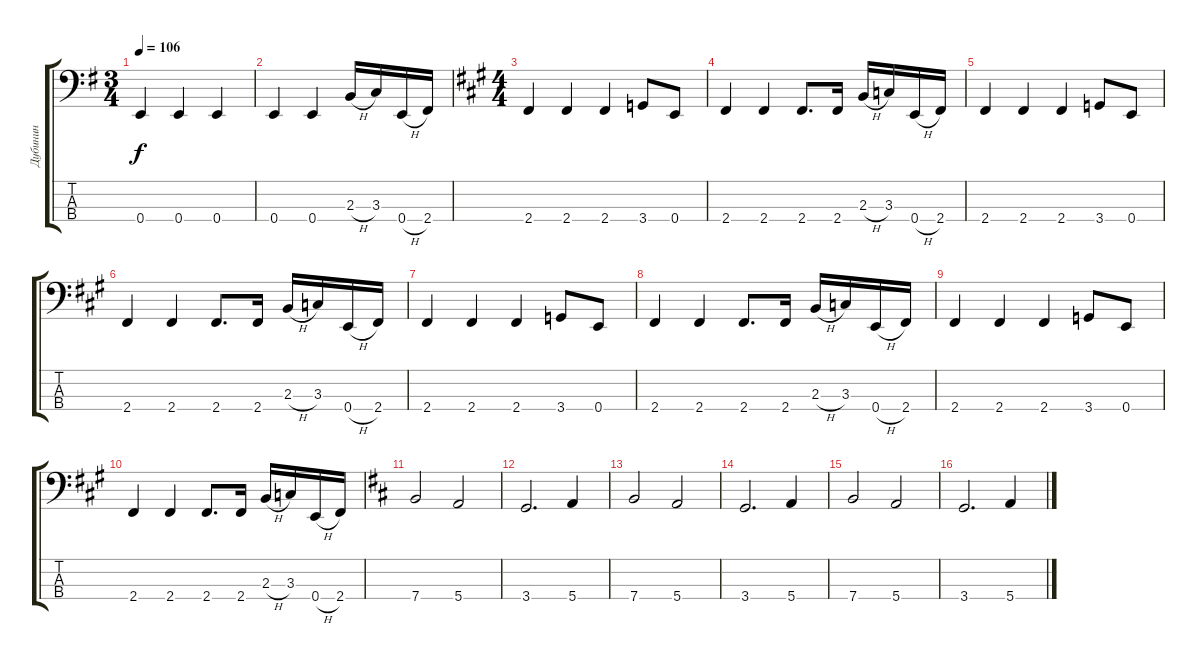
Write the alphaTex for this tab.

\track ("Дубинин" "Дубинин") {instrument electricbasspick}
\staff {score tabs}
\tuning (G2 D2 A1 E1) {hide}
\ts (3 4)
\tempo 106
\clef f4
\ks g
0.4.4{dy f} 0.4.4 0.4.4 |
0.4.4 0.4.4 2.3{h}.16 3.3.16 0.4{h}.16 2.4.16 |
\ts (4 4)
\ks a
2.4.4 2.4.4 2.4.4 3.4.8 0.4.8 |
2.4.4 2.4.4 2.4.8{d} 2.4.16 2.3{h}.16 3.3.16 0.4{h}.16 2.4.16 |
2.4.4 2.4.4 2.4.4 3.4.8 0.4.8 |
2.4.4 2.4.4 2.4.8{d} 2.4.16 2.3{h}.16 3.3.16 0.4{h}.16 2.4.16 |
2.4.4 2.4.4 2.4.4 3.4.8 0.4.8 |
2.4.4 2.4.4 2.4.8{d} 2.4.16 2.3{h}.16 3.3.16 0.4{h}.16 2.4.16 |
2.4.4 2.4.4 2.4.4 3.4.8 0.4.8 |
2.4.4 2.4.4 2.4.8{d} 2.4.16 2.3{h}.16 3.3.16 0.4{h}.16 2.4.16 |
\ks d
7.4.2 5.4.2 |
3.4.2{d} 5.4.4 |
7.4.2 5.4.2 |
3.4.2{d} 5.4.4 |
7.4.2 5.4.2 |
3.4.2{d} 5.4.4
